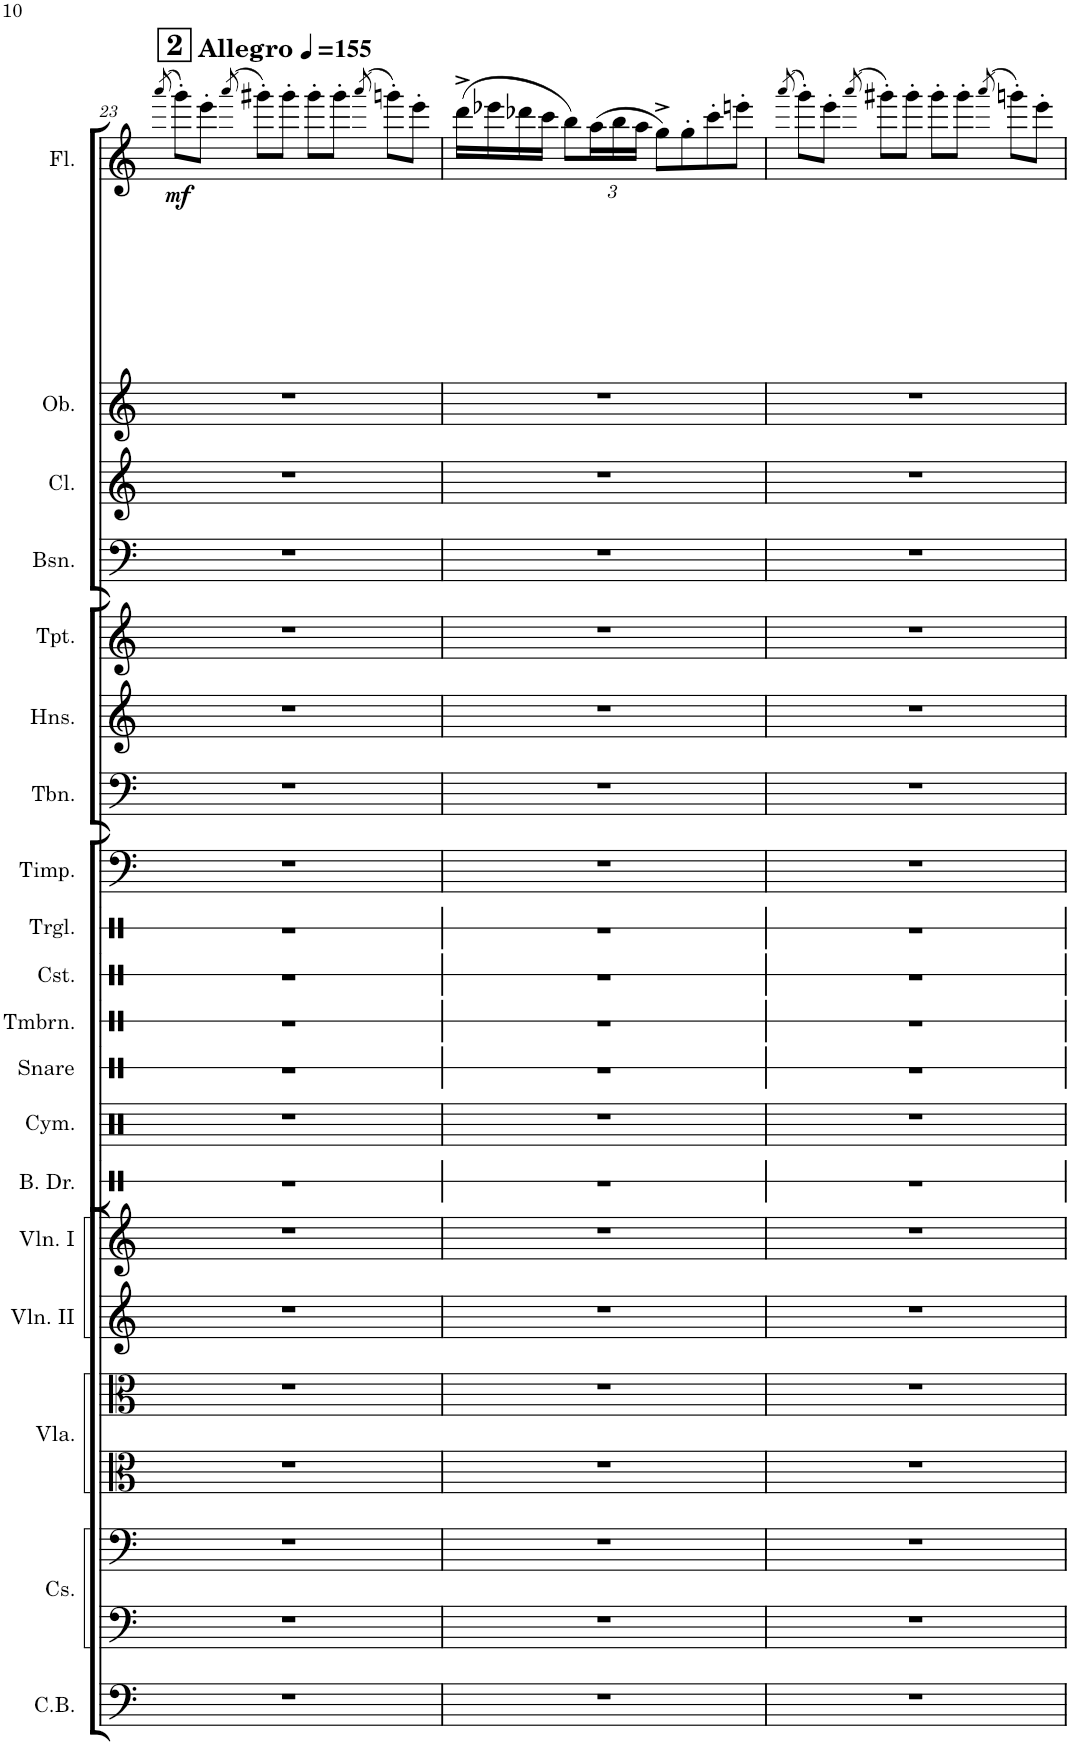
**kern	**kern	**kern	**kern	**kern	**kern	**kern	**kern	**kern	**kern	**kern	**kern	**kern	**kern	**kern	**kern	**kern	**kern	**kern	**kern	**kern	**dynam
*part19	*part18	*part18	*part17	*part17	*part16	*part15	*part14	*part13	*part12	*part11	*part10	*part9	*part8	*part7	*part6	*part5	*part4	*part3	*part2	*part1	*part1
*staff21	*staff20	*staff19	*staff18	*staff17	*staff16	*staff15	*staff14	*staff13	*staff12	*staff11	*staff10	*staff9	*staff8	*staff7	*staff6	*staff5	*staff4	*staff3	*staff2	*staff1	*staff1
*I"Contrabass	*I"Violoncellos	*	*I"Viola	*	*I"Violin II	*I"Violin I	*I"Bass Drum	*I"Cymbals	*I"Snare Drum	*I"Tambourine	*I"Castanets	*I"Triangle	*I"Timpani	*I"Trombone	*I"3 Horns	*I"Trumpet	*I"Bassoon	*I"Clarinet	*I"Oboe	*I"Flute	*
*I'C.B.	*	*	*I'Vla.	*	*I'Vln. II	*I'Vln. I	*I'B. Dr.	*I'Cym.	*I'Snare	*I'Tmbrn.	*I'Cst.	*I'Trgl.	*I'Timp.	*I'Tbn.	*I'Hns.	*I'Tpt.	*I'Bsn.	*I'Cl.	*I'Ob.	*I'Fl.	*
!!LO:PB:g=z
*clefF4	*clefF4	*clefF4	*clefC3	*clefC3	*clefG2	*clefG2	*clefX	*clefX	*clefX	*clefX	*clefX	*clefX	*clefF4	*clefF4	*clefG2	*clefG2	*clefF4	*clefG2	*clefG2	*clefG2	*
*Trd7c12	*	*	*	*	*	*	*	*	*	*	*	*	*	*	*Trd4c7	*Trd1c2	*	*Trd1c2	*	*	*
*k[]	*k[]	*k[]	*k[]	*k[]	*k[]	*k[]	*k[]	*k[]	*k[]	*k[]	*k[]	*k[]	*k[]	*k[]	*k[]	*k[]	*k[]	*k[]	*k[]	*k[]	*
*M4/4	*M4/4	*M4/4	*M4/4	*M4/4	*M4/4	*M4/4	*M4/4	*M4/4	*M4/4	*M4/4	*M4/4	*M4/4	*M4/4	*M4/4	*M4/4	*M4/4	*M4/4	*M4/4	*M4/4	*M4/4	*
*MM155	*MM155	*MM155	*MM155	*MM155	*MM155	*MM155	*MM155	*MM155	*MM155	*MM155	*MM155	*MM155	*MM155	*MM155	*MM155	*MM155	*MM155	*MM155	*MM155	*MM155	*
!!LO:REH:place=s1:a:B:cj:fs=14:t=2
=23	=23	=23	=23	=23	=23	=23	=23	=23	=23	=23	=23	=23	=23	=23	=23	=23	=23	=23	=23	=23	=23
.	.	.	.	.	.	.	.	.	.	.	.	.	.	.	.	.	.	.	.	(>8qaaa/	.
!	!	!	!	!	!	!	!	!	!	!	!	!	!	!	!	!	!	!	!	!LO:TX:a:B:t=Allegro	!
!	!	!	!	!	!	!	!	!	!	!	!	!	!	!	!	!	!	!	!	!	!LO:DY:b
1r	1r	1r	1r	1r	1r	1r	1r	1r	1r	1r	1r	1r	1r	1r	1r	1r	1r	1r	1r	8ggg'\L)	mf
.	.	.	.	.	.	.	.	.	.	.	.	.	.	.	.	.	.	.	.	8eee'\J	.
.	.	.	.	.	.	.	.	.	.	.	.	.	.	.	.	.	.	.	.	(>8qaaa/	.
.	.	.	.	.	.	.	.	.	.	.	.	.	.	.	.	.	.	.	.	8ggg#X'\L)	.
.	.	.	.	.	.	.	.	.	.	.	.	.	.	.	.	.	.	.	.	8ggg#'\J	.
.	.	.	.	.	.	.	.	.	.	.	.	.	.	.	.	.	.	.	.	8ggg#'\L	.
.	.	.	.	.	.	.	.	.	.	.	.	.	.	.	.	.	.	.	.	8ggg#'\J	.
.	.	.	.	.	.	.	.	.	.	.	.	.	.	.	.	.	.	.	.	(>8qaaa/	.
.	.	.	.	.	.	.	.	.	.	.	.	.	.	.	.	.	.	.	.	8gggn'\L)	.
.	.	.	.	.	.	.	.	.	.	.	.	.	.	.	.	.	.	.	.	8eee'\J	.
=24	=24	=24	=24	=24	=24	=24	=24	=24	=24	=24	=24	=24	=24	=24	=24	=24	=24	=24	=24	=24	=24
1r	1r	1r	1r	1r	1r	1r	1r	1r	1r	1r	1r	1r	1r	1r	1r	1r	1r	1r	1r	(16ddd^\LL	.
.	.	.	.	.	.	.	.	.	.	.	.	.	.	.	.	.	.	.	.	16eee-X\	.
.	.	.	.	.	.	.	.	.	.	.	.	.	.	.	.	.	.	.	.	16ddd-X\	.
.	.	.	.	.	.	.	.	.	.	.	.	.	.	.	.	.	.	.	.	16ccc\JJ	.
.	.	.	.	.	.	.	.	.	.	.	.	.	.	.	.	.	.	.	.	8bb\L)	.
*	*	*	*	*	*	*	*	*	*	*	*	*	*	*	*	*	*	*	*	*Xbrackettup	*
.	.	.	.	.	.	.	.	.	.	.	.	.	.	.	.	.	.	.	.	(24aa\L	.
.	.	.	.	.	.	.	.	.	.	.	.	.	.	.	.	.	.	.	.	24bb\	.
.	.	.	.	.	.	.	.	.	.	.	.	.	.	.	.	.	.	.	.	24aa\JJ	.
.	.	.	.	.	.	.	.	.	.	.	.	.	.	.	.	.	.	.	.	8gg^\L)	.
.	.	.	.	.	.	.	.	.	.	.	.	.	.	.	.	.	.	.	.	8gg'\	.
.	.	.	.	.	.	.	.	.	.	.	.	.	.	.	.	.	.	.	.	8ccc'\	.
.	.	.	.	.	.	.	.	.	.	.	.	.	.	.	.	.	.	.	.	8eeen'\J	.
=25	=25	=25	=25	=25	=25	=25	=25	=25	=25	=25	=25	=25	=25	=25	=25	=25	=25	=25	=25	=25	=25
.	.	.	.	.	.	.	.	.	.	.	.	.	.	.	.	.	.	.	.	(>8qaaa/	.
1r	1r	1r	1r	1r	1r	1r	1r	1r	1r	1r	1r	1r	1r	1r	1r	1r	1r	1r	1r	8ggg'\L)	.
.	.	.	.	.	.	.	.	.	.	.	.	.	.	.	.	.	.	.	.	8eee'\J	.
.	.	.	.	.	.	.	.	.	.	.	.	.	.	.	.	.	.	.	.	(>8qaaa/	.
.	.	.	.	.	.	.	.	.	.	.	.	.	.	.	.	.	.	.	.	8ggg#X'\L)	.
.	.	.	.	.	.	.	.	.	.	.	.	.	.	.	.	.	.	.	.	8ggg#'\J	.
.	.	.	.	.	.	.	.	.	.	.	.	.	.	.	.	.	.	.	.	8ggg#'\L	.
.	.	.	.	.	.	.	.	.	.	.	.	.	.	.	.	.	.	.	.	8ggg#'\J	.
.	.	.	.	.	.	.	.	.	.	.	.	.	.	.	.	.	.	.	.	(>8qaaa/	.
.	.	.	.	.	.	.	.	.	.	.	.	.	.	.	.	.	.	.	.	8gggn'\L)	.
.	.	.	.	.	.	.	.	.	.	.	.	.	.	.	.	.	.	.	.	8eee'\J	.
=	=	=	=	=	=	=	=	=	=	=	=	=	=	=	=	=	=	=	=	=	=
*-	*-	*-	*-	*-	*-	*-	*-	*-	*-	*-	*-	*-	*-	*-	*-	*-	*-	*-	*-	*-	*-
